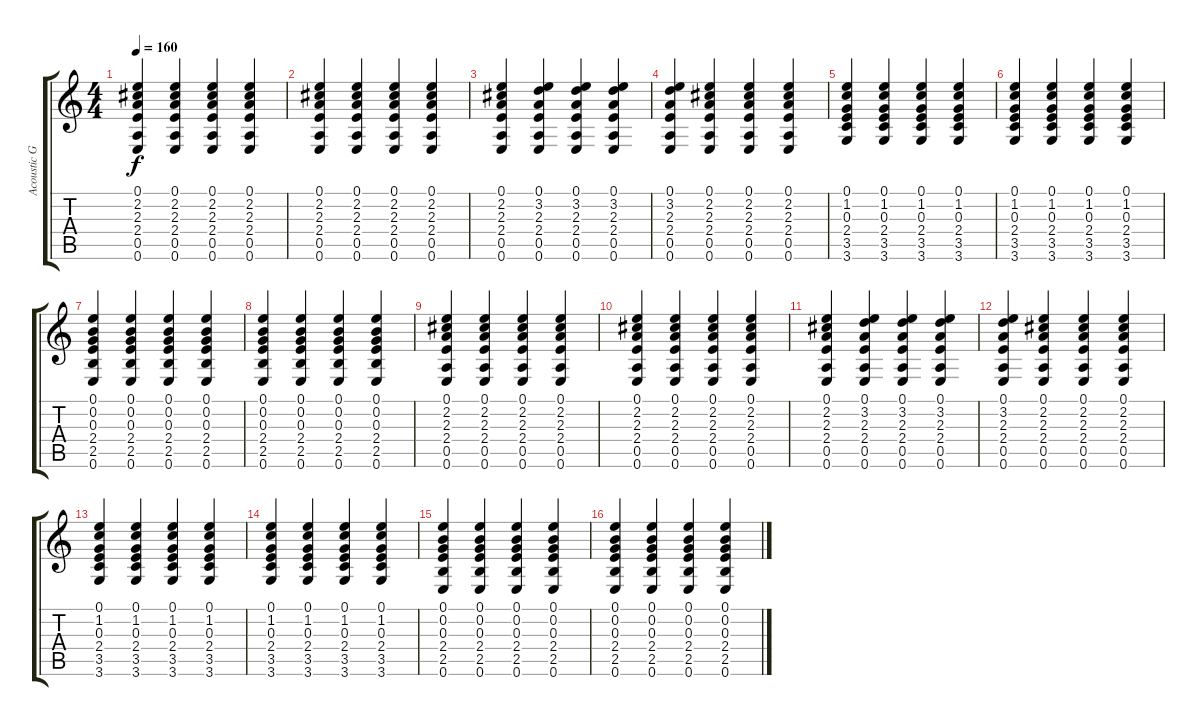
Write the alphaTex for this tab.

\track ("Acoustic Guitar" "Acoustic G") {instrument acousticguitarnylon}
\staff {score tabs}
\tuning (E4 B3 G3 D3 A2 E2) {hide}
\ts (4 4)
\tempo 160
\clef g2
\ks c
(0.1 2.2 2.3 2.4 0.5 0.6).4{dy f} (0.1 2.2 2.3 2.4 0.5 0.6).4 (0.1 2.2 2.3 2.4 0.5 0.6).4 (0.1 2.2 2.3 2.4 0.5 0.6).4 |
(0.1 2.2 2.3 2.4 0.5 0.6).4 (0.1 2.2 2.3 2.4 0.5 0.6).4 (0.1 2.2 2.3 2.4 0.5 0.6).4 (0.1 2.2 2.3 2.4 0.5 0.6).4 |
(0.1 2.2 2.3 2.4 0.5 0.6).4 (0.1 3.2 2.3 2.4 0.5 0.6).4 (0.1 3.2 2.3 2.4 0.5 0.6).4 (0.1 3.2 2.3 2.4 0.5 0.6).4 |
(0.1 3.2 2.3 2.4 0.5 0.6).4 (0.1 2.2 2.3 2.4 0.5 0.6).4 (0.1 2.2 2.3 2.4 0.5 0.6).4 (0.1 2.2 2.3 2.4 0.5 0.6).4 |
(0.1 1.2 0.3 2.4 3.5 3.6).4 (0.1 1.2 0.3 2.4 3.5 3.6).4 (0.1 1.2 0.3 2.4 3.5 3.6).4 (0.1 1.2 0.3 2.4 3.5 3.6).4 |
(0.1 1.2 0.3 2.4 3.5 3.6).4 (0.1 1.2 0.3 2.4 3.5 3.6).4 (0.1 1.2 0.3 2.4 3.5 3.6).4 (0.1 1.2 0.3 2.4 3.5 3.6).4 |
(0.1 0.2 0.3 2.4 2.5 0.6).4 (0.1 0.2 0.3 2.4 2.5 0.6).4 (0.1 0.2 0.3 2.4 2.5 0.6).4 (0.1 0.2 0.3 2.4 2.5 0.6).4 |
(0.1 0.2 0.3 2.4 2.5 0.6).4 (0.1 0.2 0.3 2.4 2.5 0.6).4 (0.1 0.2 0.3 2.4 2.5 0.6).4 (0.1 0.2 0.3 2.4 2.5 0.6).4 |
(0.1 2.2 2.3 2.4 0.5 0.6).4 (0.1 2.2 2.3 2.4 0.5 0.6).4 (0.1 2.2 2.3 2.4 0.5 0.6).4 (0.1 2.2 2.3 2.4 0.5 0.6).4 |
(0.1 2.2 2.3 2.4 0.5 0.6).4 (0.1 2.2 2.3 2.4 0.5 0.6).4 (0.1 2.2 2.3 2.4 0.5 0.6).4 (0.1 2.2 2.3 2.4 0.5 0.6).4 |
(0.1 2.2 2.3 2.4 0.5 0.6).4 (0.1 3.2 2.3 2.4 0.5 0.6).4 (0.1 3.2 2.3 2.4 0.5 0.6).4 (0.1 3.2 2.3 2.4 0.5 0.6).4 |
(0.1 3.2 2.3 2.4 0.5 0.6).4 (0.1 2.2 2.3 2.4 0.5 0.6).4 (0.1 2.2 2.3 2.4 0.5 0.6).4 (0.1 2.2 2.3 2.4 0.5 0.6).4 |
(0.1 1.2 0.3 2.4 3.5 3.6).4 (0.1 1.2 0.3 2.4 3.5 3.6).4 (0.1 1.2 0.3 2.4 3.5 3.6).4 (0.1 1.2 0.3 2.4 3.5 3.6).4 |
(0.1 1.2 0.3 2.4 3.5 3.6).4 (0.1 1.2 0.3 2.4 3.5 3.6).4 (0.1 1.2 0.3 2.4 3.5 3.6).4 (0.1 1.2 0.3 2.4 3.5 3.6).4 |
(0.1 0.2 0.3 2.4 2.5 0.6).4 (0.1 0.2 0.3 2.4 2.5 0.6).4 (0.1 0.2 0.3 2.4 2.5 0.6).4 (0.1 0.2 0.3 2.4 2.5 0.6).4 |
(0.1 0.2 0.3 2.4 2.5 0.6).4 (0.1 0.2 0.3 2.4 2.5 0.6).4 (0.1 0.2 0.3 2.4 2.5 0.6).4 (0.1 0.2 0.3 2.4 2.5 0.6).4
